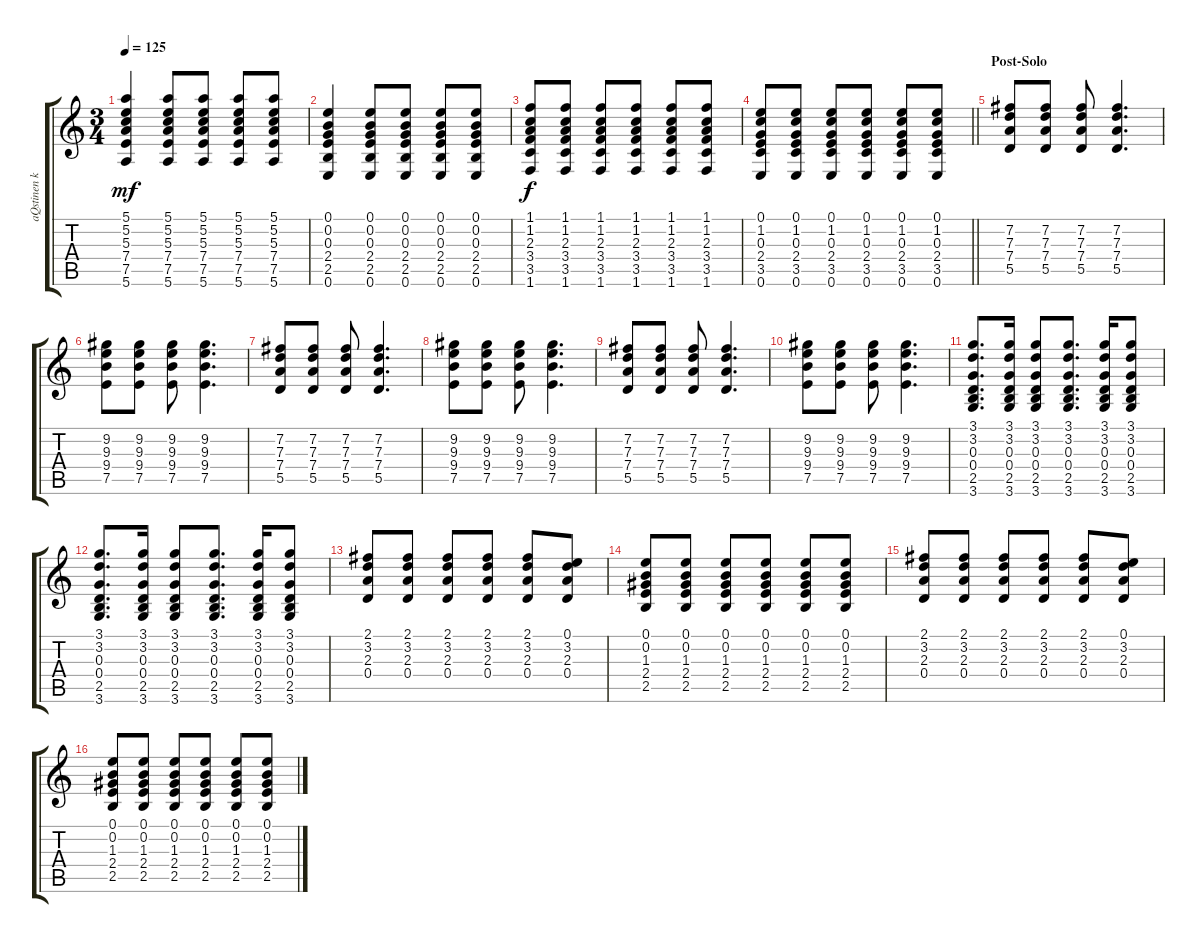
\track ("aQstinen keetara X-trana niinQ" "aQstinen k") {instrument acousticguitarsteel}
\staff {score tabs}
\tuning (E4 B3 G3 D3 A2 E2) {hide}
\ts (3 4)
\tempo 125
\clef g2
\ks c
(5.1 5.2 5.3 7.4 7.5 5.6).4{dy mf} (5.1 5.2 5.3 7.4 7.5 5.6).8 (5.1 5.2 5.3 7.4 7.5 5.6).8 (5.1 5.2 5.3 7.4 7.5 5.6).8 (5.1 5.2 5.3 7.4 7.5 5.6).8 |
(0.1 0.2 0.3 2.4 2.5 0.6).4 (0.1 0.2 0.3 2.4 2.5 0.6).8 (0.1 0.2 0.3 2.4 2.5 0.6).8 (0.1 0.2 0.3 2.4 2.5 0.6).8 (0.1 0.2 0.3 2.4 2.5 0.6).8 |
(1.1 1.2 2.3 3.4 3.5 1.6).8{dy f} (1.1 1.2 2.3 3.4 3.5 1.6).8 (1.1 1.2 2.3 3.4 3.5 1.6).8 (1.1 1.2 2.3 3.4 3.5 1.6).8 (1.1 1.2 2.3 3.4 3.5 1.6).8 (1.1 1.2 2.3 3.4 3.5 1.6).8 |
\barLineRight lightlight
(0.1 1.2 0.3 2.4 3.5 0.6).8 (0.1 1.2 0.3 2.4 3.5 0.6).8 (0.1 1.2 0.3 2.4 3.5 0.6).8 (0.1 1.2 0.3 2.4 3.5 0.6).8 (0.1 1.2 0.3 2.4 3.5 0.6).8 (0.1 1.2 0.3 2.4 3.5 0.6).8 |
\section ("" "Post-Solo")
(7.2 7.3 7.4 5.5).8 (7.2 7.3 7.4 5.5).8 (7.2 7.3 7.4 5.5).8 (7.2 7.3 7.4 5.5).4{d} |
(9.2 9.3 9.4 7.5).8 (9.2 9.3 9.4 7.5).8 (9.2 9.3 9.4 7.5).8 (9.2 9.3 9.4 7.5).4{d} |
(7.2 7.3 7.4 5.5).8 (7.2 7.3 7.4 5.5).8 (7.2 7.3 7.4 5.5).8 (7.2 7.3 7.4 5.5).4{d} |
(9.2 9.3 9.4 7.5).8 (9.2 9.3 9.4 7.5).8 (9.2 9.3 9.4 7.5).8 (9.2 9.3 9.4 7.5).4{d} |
(7.2 7.3 7.4 5.5).8 (7.2 7.3 7.4 5.5).8 (7.2 7.3 7.4 5.5).8 (7.2 7.3 7.4 5.5).4{d} |
(9.2 9.3 9.4 7.5).8 (9.2 9.3 9.4 7.5).8 (9.2 9.3 9.4 7.5).8 (9.2 9.3 9.4 7.5).4{d} |
(3.1 3.2 0.3 0.4 2.5 3.6).8{d} (3.1 3.2 0.3 0.4 2.5 3.6).16 (3.1 3.2 0.3 0.4 2.5 3.6).8 (3.1 3.2 0.3 0.4 2.5 3.6).8{d} (3.1 3.2 0.3 0.4 2.5 3.6).16 (3.1 3.2 0.3 0.4 2.5 3.6).8 |
(3.1 3.2 0.3 0.4 2.5 3.6).8{d} (3.1 3.2 0.3 0.4 2.5 3.6).16 (3.1 3.2 0.3 0.4 2.5 3.6).8 (3.1 3.2 0.3 0.4 2.5 3.6).8{d} (3.1 3.2 0.3 0.4 2.5 3.6).16 (3.1 3.2 0.3 0.4 2.5 3.6).8 |
(2.1 3.2 2.3 0.4).8 (2.1 3.2 2.3 0.4).8 (2.1 3.2 2.3 0.4).8 (2.1 3.2 2.3 0.4).8 (2.1 3.2 2.3 0.4).8 (0.1 3.2 2.3 0.4).8 |
(0.1 0.2 1.3 2.4 2.5).8 (0.1 0.2 1.3 2.4 2.5).8 (0.1 0.2 1.3 2.4 2.5).8 (0.1 0.2 1.3 2.4 2.5).8 (0.1 0.2 1.3 2.4 2.5).8 (0.1 0.2 1.3 2.4 2.5).8 |
(2.1 3.2 2.3 0.4).8 (2.1 3.2 2.3 0.4).8 (2.1 3.2 2.3 0.4).8 (2.1 3.2 2.3 0.4).8 (2.1 3.2 2.3 0.4).8 (0.1 3.2 2.3 0.4).8 |
(0.1 0.2 1.3 2.4 2.5).8 (0.1 0.2 1.3 2.4 2.5).8 (0.1 0.2 1.3 2.4 2.5).8 (0.1 0.2 1.3 2.4 2.5).8 (0.1 0.2 1.3 2.4 2.5).8 (0.1 0.2 1.3 2.4 2.5).8
